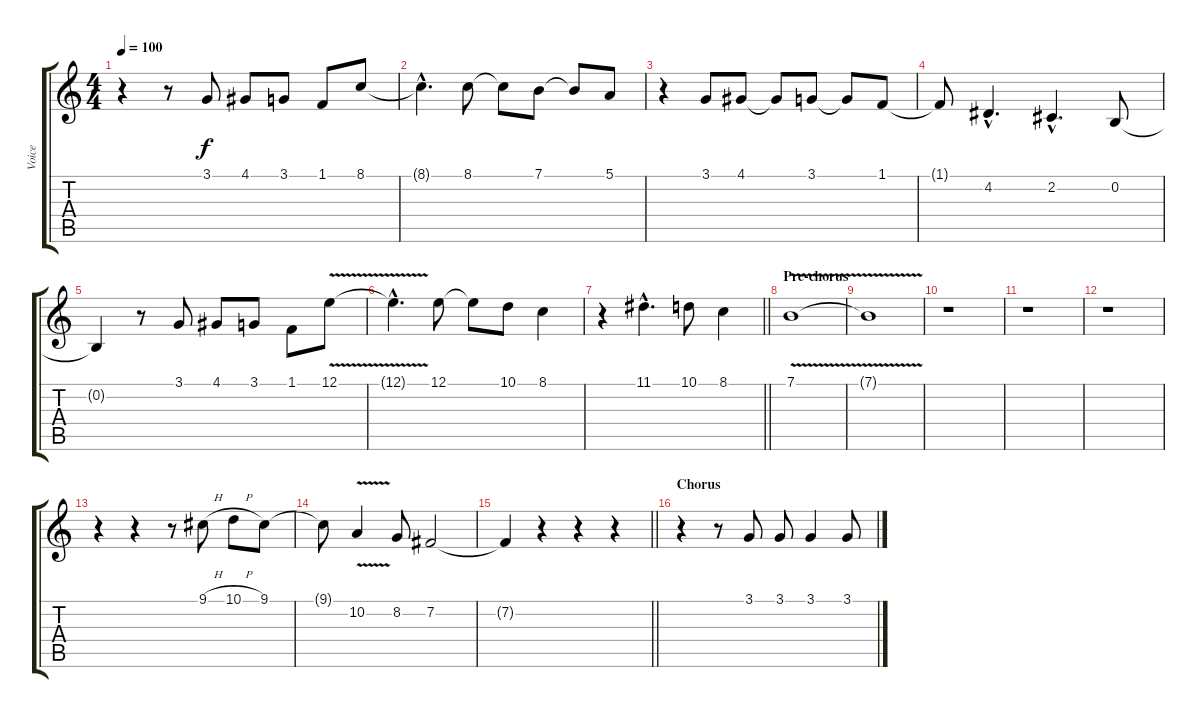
\track ("Voice" "Voice") {instrument synthvoice}
\staff {score tabs}
\tuning (E4 B3 G3 D3 A2 E2) {hide}
\ts (4 4)
\tempo 100
\clef g2
\ks c
r.4{dy f} r.8 3.1.8 4.1.8 3.1.8 1.1.8 8.1.8 |
8.1{hac t}.4{d} 8.1.8 8.1{t}.8 7.1.8 7.1{t}.8 5.1.8 |
r.4 3.1.8 4.1.8 4.1{t}.8 3.1.8 3.1{t}.8 1.1.8 |
1.1{t}.8 4.2{hac}.4{d} 2.2{hac}.4{d} 0.2.8 |
0.2{t}.4 r.8 3.1.8 4.1.8 3.1.8 1.1.8 12.1{v}.8 |
12.1{hac t}.4{d} 12.1.8 12.1{t}.8 10.1.8 8.1.4 |
\barLineRight lightlight
r.4 11.1{hac}.4{d} 10.1.8 8.1.4 |
\section ("" "Pre-chorus")
7.1{v}.1 |
7.1{t}.1 |
r.1 |
r.1 |
r.1 |
r.4 r.4 r.8 9.1{h}.8 10.1{h}.8 9.1.8 |
9.1{t}.8 10.2{v}.4 8.2.8 7.2.2 |
\barLineRight lightlight
7.2{t}.4 r.4 r.4 r.4 |
\section ("" "Chorus")
r.4 r.8 3.1.8 3.1.8 3.1.4 3.1.8
